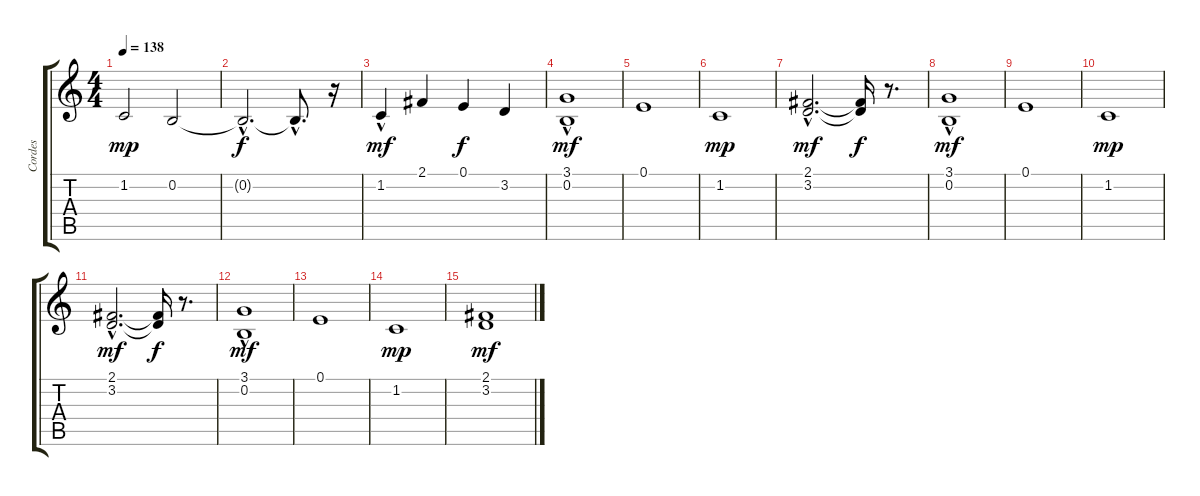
\track ("Cordes" "Cordes") {instrument stringensemble1}
\staff {score tabs}
\tuning (E4 B3 G3 D3 A2 E2) {hide}
\ts (4 4)
\tempo 138
\clef g2
\ks c
1.2.2{dy mp} 0.2.2 |
0.2{hac t}.2{d dy f} 0.2{hac t}.8{d} r.16 |
1.2{hac}.4{dy mf} 2.1.4 0.1.4{dy f} 3.2.4 |
(3.1{hac} 0.2).1{dy mf} |
0.1.1 |
1.2.1{dy mp} |
(2.1{hac} 3.2{hac}).2{d dy mf} (2.1{t} 3.2{t}).16{dy f} r.8{d} |
(3.1{hac} 0.2).1{dy mf} |
0.1.1 |
1.2.1{dy mp} |
(2.1{hac} 3.2{hac}).2{d dy mf} (2.1{t} 3.2{t}).16{dy f} r.8{d} |
(3.1{hac} 0.2).1{dy mf volume 16} |
0.1.1{volume 12} |
1.2.1{dy mp volume 8} |
(2.1 3.2).1{dy mf volume 4}
